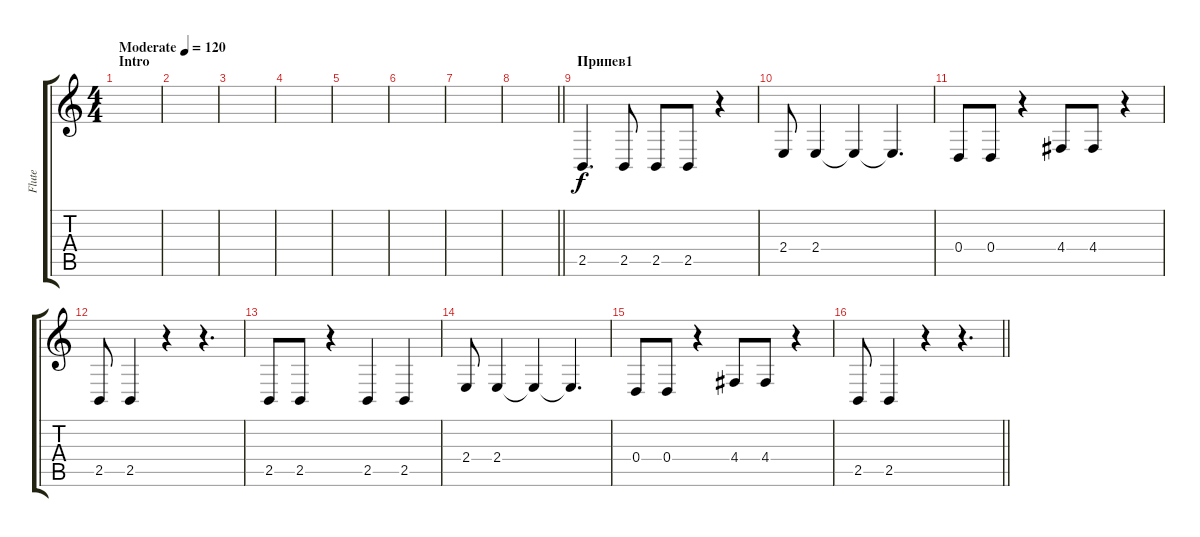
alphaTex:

\track ("Flute" "Flute") {instrument flute}
\staff {score tabs}
\tuning (E4 B3 G3 D3 A2 E2) {hide}
\ts (4 4)
\section ("" "Intro")
\tempo (120 "Moderate")
\clef g2
\ks c
|
|
|
|
|
|
|
\barLineRight lightlight
|
\section ("" "Припев1")
2.5.4{d} 2.5.8 2.5.8 2.5.8 r.4 |
2.4.8 2.4.4 2.4{t}.4 2.4{t}.4{d} |
0.4.8 0.4.8 r.4 4.4.8 4.4.8 r.4 |
2.5.8 2.5.4 r.4 r.4{d} |
2.5.8 2.5.8 r.4 2.5.4 2.5.4 |
2.4.8 2.4.4 2.4{t}.4 2.4{t}.4{d} |
0.4.8 0.4.8 r.4 4.4.8 4.4.8 r.4 |
\barLineRight lightlight
2.5.8 2.5.4 r.4 r.4{d}
